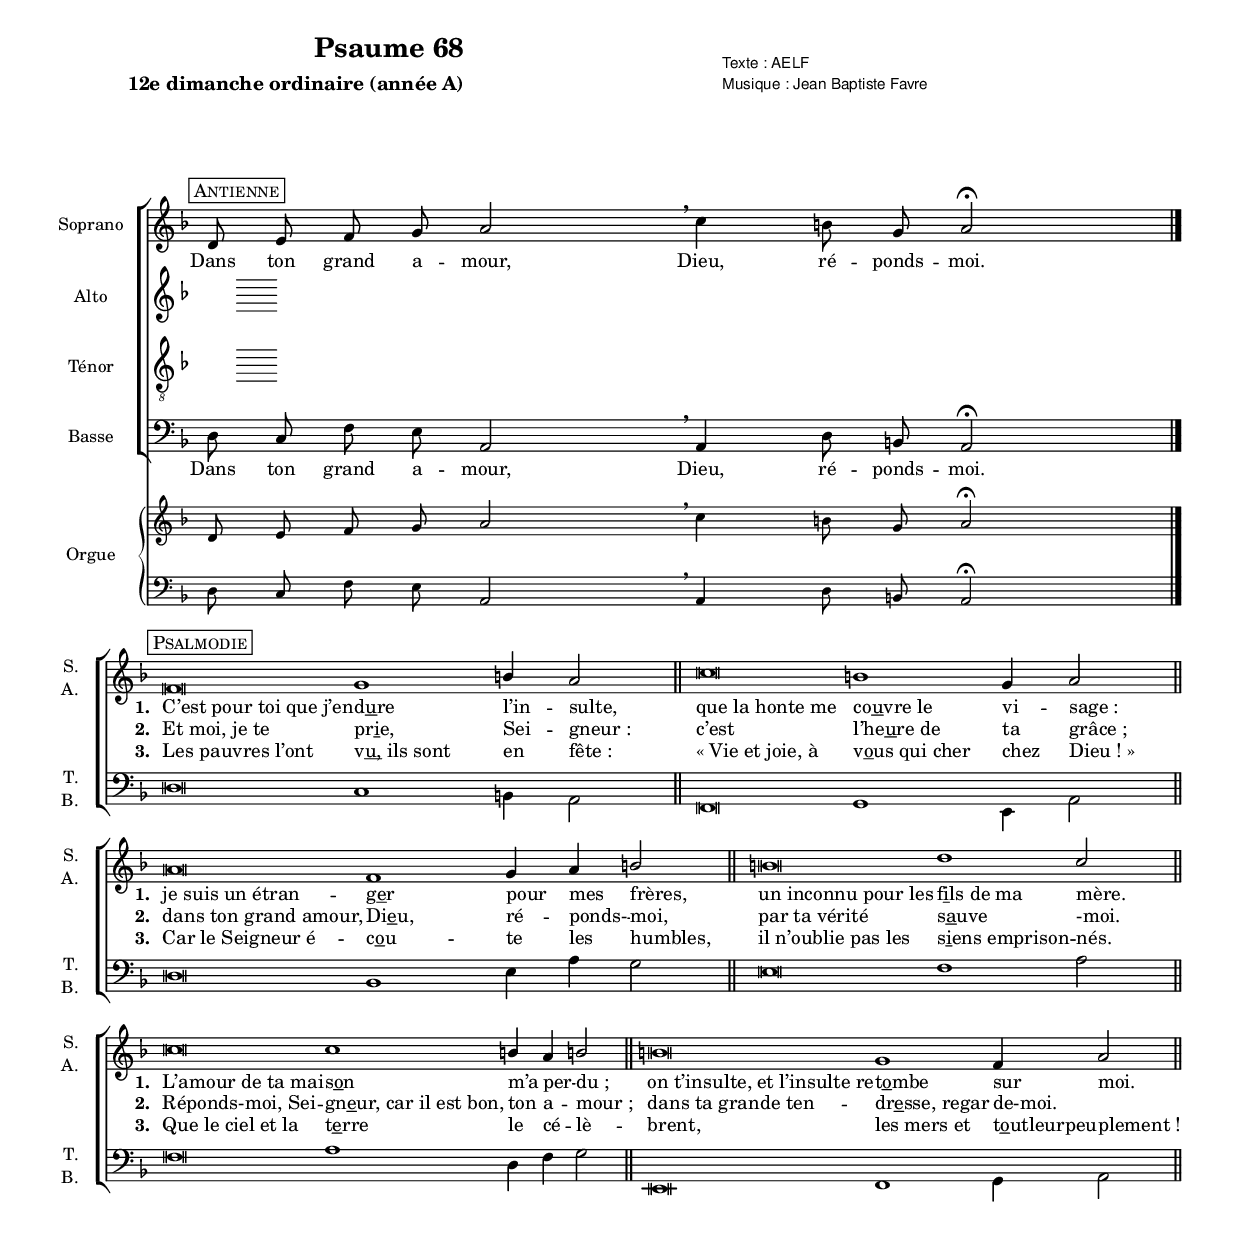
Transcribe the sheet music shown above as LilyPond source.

\version "2.18.2"
\language "english"
%{
  Default settings are needed at the beginning
  because they are used in antiphon & verse music definition
  You can override default values simply by declaring variables again.
%}
\include "libs/settings.ly"
% Ajust this setting to get a single page psalm
staffCustomSize = 15

title = "Psaume 68"
subtitle = "12e dimanche ordinaire (année A)"
composer = "Jean Baptiste Favre"

global = {
  \omit Staff.TimeSignature
  \cadenzaOn
  \key d \minor
}

%%%%%%%%%%%%%%%%%%%%%%%%%%%%%%
%%%%%%%%%% Antiphon %%%%%%%%%%
%%%%%%%%%%%%%%%%%%%%%%%%%%%%%%

sopranoAntiphonMusic = \relative c' {
  d8 e f g a2 \breathe
  c4 b8 g a2 \fermata
  \bar "|." \break
  }

altoAntiphonMusic = \relative c' {
  }

tenorAntiphonMusic =  \relative c' {
  }

bassAntiphonMusic =  \relative c {
  d8 c f e a,2 \breathe
  a4 d8 b a2 \fermata
  }

antiphonLyrics = \lyricmode {
  Dans ton grand a -- mour,
  Dieu, ré -- ponds -- moi. 
  }

sopranoAntiphonLyrics = \antiphonLyrics
altoAntiphonLyrics = \antiphonLyrics
tenorAntiphonLyrics = \antiphonLyrics
bassAntiphonLyrics = \antiphonLyrics

%%%%%%%%%%%%%%%%%%%%%%%%%%%%%%%%%%%%%%%%%%%%%%
%%%%%%%%%%          Verses          %%%%%%%%%%
%%%%%%%%%%%%%%%%%%%%%%%%%%%%%%%%%%%%%%%%%%%%%%

% quand on a fini de rentrer la musique partout, on peut préciser
% (chez les Soprano uniquement!) les paramètres de tempo MIDI
% en utilisant \tAcce et \tRall

sopranoVerseMusic = \relative c' {
    \caesura
    \tempoVerseAcelerando f\breve g1 \tempoVerseRallentando b4 a2 \bar "||" \caesura
    \tempoVerseAcelerando c\breve b1 \tempoVerseRallentando g4 a2 \bar "||" \caesura
    \tempoVerseAcelerando a\breve f1 \tempoVerseRallentando g4 a b2 \bar "||" \caesura
    \tempoVerseAcelerando b\breve d1 \tempoVerseRallentando c2 \bar "||" \caesura
    \tempoVerseAcelerando c\breve c1 \tempoVerseRallentando b4 a b2 \bar "||" \caesura
    \tempoVerseAcelerando b\breve g1 \tempoVerseRallentando f4 a2 \bar "||" \caesura
  }

altoVerseMusic = \relative c' {
    \caesura
  }

tenorVerseMusic = 	\relative c' {
    \caesura
  }

bassVerseMusic = \relative c {
    \caesura
    d\breve c1 b4 a2 \caesura
    f\breve g1 e4 a2 \caesura
    d\breve b1 e4 a g2 \caesura
    e\breve f1 a2 \caesura
    f\breve a1 d,4 f g2 \caesura
    e,\breve f1 g4 a2 \caesura
  }

verseOneLyrics =  \lyricmode {
    \override LyricText.self-alignment-X = #-1
    \set stanza = #"1. "
    "C’est pour toi que j’en" -- \markup { \concat { d \underline u re}} l’in -- sulte,
    "que la honte me" \markup { \concat { co \underline u vre" "le}} vi -- sage&nbsp;:
    \set stanza = #"1. "
    "je suis un étran" -- \markup { \concat { g \underline e r}} pour mes frères,
    "un inconnu pour les" \markup { \concat { f \underline i ls" "de" "ma}} mère.
    \set stanza = #"1. "
    "L’amour de ta mai" -- \markup { \concat { s \underline o n}} m’a per -- du&nbsp;;
    "on t’insulte, et l’insulte re" -- \markup { \concat { t \underline o mbe}} sur moi.
  }
verseTwoLyrics =  \lyricmode {
    \override LyricText.self-alignment-X = #-1
    \set stanza = #"2. "
    "Et moi, je te" \markup { \concat { pr \underline i e,}} Sei -- gneur&nbsp;:
    c’est \markup { \concat { l’he \underline u re" "de}} ta grâce&nbsp;;
    \set stanza = #"2. "
    "dans ton grand amour," \markup { \concat { Di \underline e u,}} ré -- ponds- -- moi,
    "par ta vérité" \markup { \concat { s \underline a uve}}-moi.
    \set stanza = #"2. "
    "Réponds-moi, Sei" -- \markup { \concat { gn \underline e ur," "car" "il" "est" "bon,}} ton a -- mour&nbsp;;
    "dans ta grande ten" -- \markup { \concat { dr \underline e sse," "regar }} de-moi.
  }
verseThreeLyrics =  \lyricmode {
    \override LyricText.self-alignment-X = #-1
    \set stanza = #"3. "
    "Les pauvres l’ont" \markup { \concat { v \underline u," "ils" "sont}} en fête&nbsp;:
    "« Vie et joie, à" \markup { \concat { v \underline o us" "qui" "cher}} chez Dieu&nbsp;!&nbsp;»
    \set stanza = #"3. "
    "Car le Seigneur é" -- \markup { \concat { c \underline o u}} -- te les humbles,
    "il n’oublie pas les" \markup { \concat { s \underline i ens" "emprison}} -- nés.
    \set stanza = #"3. "
    "Que le ciel et la" \markup { \concat { t \underline e rre}} le cé -- lè -- brent,
    "les mers et" \markup { \concat { t \underline o ut leur peu}} -- plement&nbsp;!
  }

groupedVersesLyrics = <<
      \new Lyrics \lyricsto "sopranoVerseVoice" { \verseOneLyrics }
      \new Lyrics \lyricsto "sopranoVerseVoice" { \verseTwoLyrics }
      \new Lyrics \lyricsto "sopranoVerseVoice" { \verseThreeLyrics }
>>

%%%%%%%%%%%%%%%%%%%%%%%%%%%%%%%%%%%%%%%%%%%%%%%%%%%%%%%%%%%%%%%%%%%%%
%%%%%%%%%%%%%%%%%%%          Draw score          %%%%%%%%%%%%%%%%%%%%
%%%%%%%%%%%%%%%%%%%%%%%%%%%%%%%%%%%%%%%%%%%%%%%%%%%%%%%%%%%%%%%%%%%%%
\version "2.18.2"

antiphonText = "Antienne"
verseText = "Psalmodie"
verseTextA = "Psalmodie A"
verseTextB = "Psalmodie B"
sopranoVoiceTitle = "Soprano"
altoVoiceTitle = "Alto"
tenorVoiceTitle = "Ténor"
bassVoiceTitle = "Basse"
poetPrefix = "Texte : "
composerPrefix = "Musique : "
arangerPrefix = "Harmonisation : "

\include "libs/common.ly"
%\include "libs/layouts/dualPsalmody.ly"
\version "2.18.2"
pisteTempoPsalmodie = \silence \sopranoVerseMusic
partition = {
  <<
    \new ChoirStaff <<
      \new Staff = "Soprano" <<
        \set Staff.instrumentName = \sopranoVoiceTitle
        \new Voice = "Sop" { \dynamicUp \marqueAntiphon \clef "treble" \global \tempoAntiphon \sopranoAntiphonMusic }
        \new Lyrics \lyricsto "Sop" { \sopranoAntiphonLyrics }
      >>
      \new Staff <<
        \set Staff.instrumentName = \altoVoiceTitle
        \new Voice = "Alto" { \dynamicUp \clef "treble" \global \tempoAntiphon \altoAntiphonMusic }
        \new Lyrics \lyricsto "Alto" { \altoAntiphonLyrics }
      >>
      \new Staff <<
        \set Staff.instrumentName = \tenorVoiceTitle
        \new Voice = "Ten" { \dynamicUp \clef "treble_8" \global \tempoAntiphon \tenorAntiphonMusic }
        \new Lyrics \lyricsto "Ten" { \tenorAntiphonLyrics }
      >>
      \new Staff <<
        \set Staff.instrumentName = \bassVoiceTitle
        \new Voice = "Bass" { \dynamicUp \clef "bass" \global \tempoAntiphon \bassAntiphonMusic }
        \new Lyrics \lyricsto "Bass" { \bassAntiphonLyrics }
      >>
      \new ChoirStaff = "SopranoAlto" \with { \remove Time_signature_engraver }
      {
        \set Staff.shortInstrumentName = \markup { \right-column { "S." "A." } }
        \override Staff.VerticalAxisGroup.remove-first = ##t
        \global
        \clef treble
        \startPsalmody
        <<
          \new Voice = "sopranoVerseVoice" {
            \voiceOne { \silence \sopranoAntiphonMusic }
            \markPsalmody
            \tag #'visuel \sopranoVerseMusic
            \tag #'audio <<\sopranoVerseMusic \\ \pisteTempoVerse>>
          }
          \new Voice = "altoVerseVoice" {
            \voiceTwo { \silence \sopranoAntiphonMusic }
            \tag #'visuel \altoVerseMusic
            \tag #'audio <<\altoVerseMusic \\ \pisteTempoVerse>>
          }
        >>
      }
      \groupedVersesLyrics
      \new Staff = "TenorBass" \with { \remove Time_signature_engraver }
      {
        \set Staff.shortInstrumentName = \markup { \right-column { "T." "B." } }
        \override Staff.VerticalAxisGroup.remove-first = ##t
        \global
        \clef bass
        <<
          \new Voice = "tenorVerseVoice" {
            \voiceThree { \silence \sopranoAntiphonMusic }
            \tag #'visuel \tenorVerseMusic
            \tag #'audio <<\tenorVerseMusic \\ \pisteTempoVerse>>
          }
          \new Voice = "bassVerseVoice" {
            \voiceFour { \silence \sopranoAntiphonMusic }
            \tag #'visuel \bassVerseMusic
            \tag #'audio <<\bassVerseMusic \\ \pisteTempoVerse>>
          }
        >>
      }
    >>
    \new PianoStaff \with { \pianoProperties }
    <<
      \set PianoStaff.instrumentName = #"Orgue"
      \new Staff <<
        \set Staff.printPartCombineTexts = ##f
        \global \clef treble
        \partcombine
        << \keepWithTag #'visuel {\pianosopranoAntiphonMusic} >>
        << \keepWithTag #'visuel {\pianoaltoAntiphonMusic} >>
      >>
      \new Staff <<
        \set Staff.printPartCombineTexts = ##f
        \global \clef bass
        \partcombine
        << \keepWithTag #'visuel {\pianotenorAntiphonMusic} >>
        << \keepWithTag #'visuel {\pianobassAntiphonMusic} >>
      >>
    >>
  >>
}

%%%%%%%%%%%%% PARTITION VISUELLE %%%%%%%%%%%%%
\bookpart {
  #(set-global-staff-size staffCustomSize)
  \score {
    \keepWithTag #'visuel \partition
    \layout {
        ragged-last = ##f
        % retrait pour les noms courts de voix
        short-indent = 0.8\cm
        \context { \Staff \RemoveEmptyStaves \override NoteHead #'style = #'altdefault }
    }
    \header {
      title = \title
      subtitle = \subtitle
      composer = \composer
      composerPrefix = \composerPrefix
      poet = \poet
      poetPrefix = \poetPrefix
    }
  }
}

\book {
  \bookOutputSuffix "AllVoices"
  %%%%%%%%%%%%%%%% Voix groupées %%%%%%%%%%%%%%%%%
  \score {
    <<
      \keepWithTag #'audio \unfoldRepeats \partition
      \context Staff = "Soprano" {
        \set Score.midiMinimumVolume = #0.5
        \set Score.midiMaximumVolume = #0.7
        \set Staff.midiMinimumVolume = #0.8
        \set Staff.midiMaximumVolume = #1
      }
      \context Voice = "Soprano" {
        \set Score.midiMinimumVolume = #0.5
        \set Score.midiMaximumVolume = #0.7
        \set Staff.midiMinimumVolume = #0.8
        \set Staff.midiMaximumVolume = #1
      }
    >>
    \midi { \set midiMergeUnisons = ##t }
  }
}
\book {
  \bookOutputSuffix "Soprano"
  %%%%%%%%%%%%%%%% Voix séparées %%%%%%%%%%%%%%%%%
  \score { \unfoldRepeats
    <<
      \new ChoirStaff <<
        \new Staff <<
          \global \clef "treble"
          \new Voice = "Soprano"
          << \voiceOne { \tempoAntiphon \sopranoAntiphonMusic \startPsalmody << \sopranoVerseMusic \\ \pisteTempoVerse >> } >>
        >>
      >>
    >>
    \midi {}
  }
}
\book {
  \bookOutputSuffix "Alto"
  \score { \unfoldRepeats
    <<
      \new ChoirStaff <<
        \new Staff <<
          \global \clef "treble"
          \new Voice = "Alti"
          << \voiceOne { \tempoAntiphon \altoAntiphonMusic \startPsalmody << \altoVerseMusic \\ \pisteTempoVerse >> } >>
        >>
      >>
    >>
    \midi {}
  }
}
\book {
  \bookOutputSuffix "Tenor"
  \score { \unfoldRepeats
    <<
      \new ChoirStaff <<
        \new Staff <<
          \global \clef "treble"
          \new Voice = "Ténor"
          << \voiceOne { \tempoAntiphon \tenorAntiphonMusic \startPsalmody << \tenorVerseMusic \\ \pisteTempoVerse >> } >>
        >>
      >>
    >>
    \midi {}
  }
}
\book {
  \bookOutputSuffix "Bass"
  \score { \unfoldRepeats
    <<
      \new ChoirStaff <<
        \new Staff <<
          \global \clef "treble"
          \new Voice = "Basse"
          << \voiceOne { \tempoAntiphon \bassAntiphonMusic \startPsalmody << \bassVerseMusic \\ \pisteTempoVerse >> } >>
        >>
      >>
    >>
    \midi {}
  }
}
